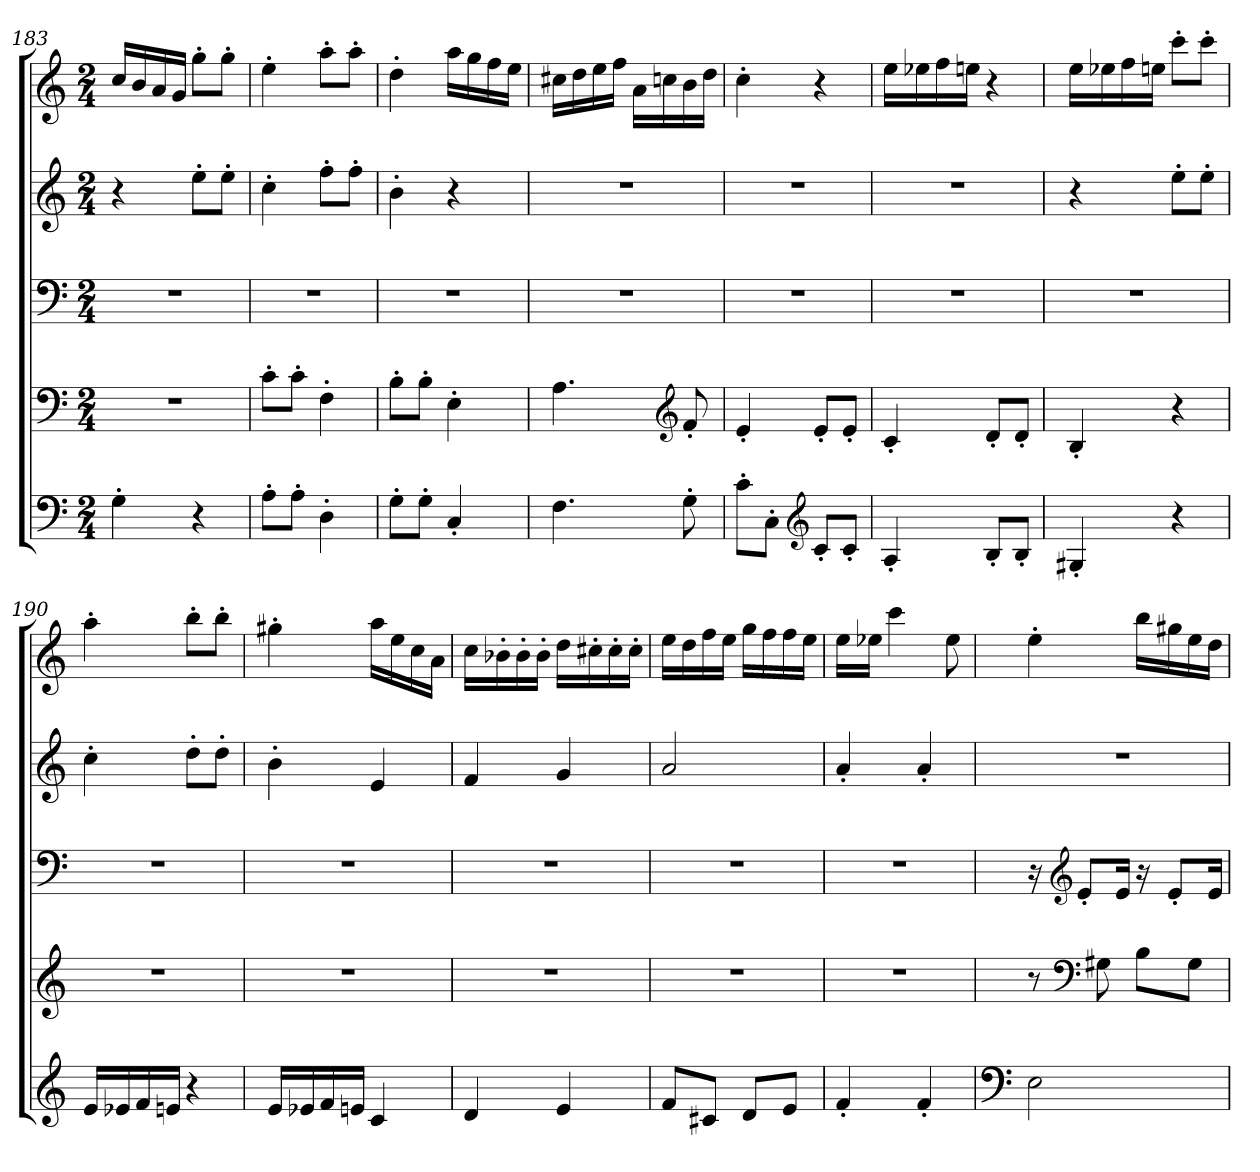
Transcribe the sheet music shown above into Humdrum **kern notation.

**kern	**kern	**kern	**kern	**kern
*part5	*part4	*part3	*part2	*part1
*staff5	*staff4	*staff3	*staff2	*staff1
!!LO:PB:g=z
*clefF4	*clefF4	*clefF4	*clefG2	*clefG2
*k[]	*k[]	*k[]	*k[]	*k[]
*M2/4	*M2/4	*M2/4	*M2/4	*M2/4
=183	=183	=183	=183	=183
4G'\	2r	2r	4r	16cc/LL
.	.	.	.	16b/
.	.	.	.	16a/
.	.	.	.	16g/JJ
*	*	*	*	*MM121
4r	.	.	8ee'\L	8gg'\L
.	.	.	8ee'\J	8gg'\J
=184	=184	=184	=184	=184
8A'\L	8c'\L	2r	4cc'\	4ee'\
8A'\J	8c'\J	.	.	.
4D'\	4F'\	.	8ff'\L	8aa'\L
.	.	.	8ff'\J	8aa'\J
=185	=185	=185	=185	=185
8G'\L	8B'\L	2r	4b'\	4dd'\
8G'\J	8B'\J	.	.	.
4C'/	4E'\	.	4r	16aa\LL
.	.	.	.	16gg\
.	.	.	.	16ff\
.	.	.	.	16ee\JJ
=186	=186	=186	=186	=186
4.F\	4.A\	2r	2r	16cc#X\LL
.	.	.	.	16dd\
.	.	.	.	16ee\
.	.	.	.	16ff\JJ
.	.	.	.	16a\LL
.	.	.	.	16ccn\
*	*clefG2	*	*	*
8G'\	8f'/	.	.	16b\
.	.	.	.	16dd\JJ
=187	=187	=187	=187	=187
*	*	*	*	*MM118
8c'\L	4e'/	2r	2r	4cc'\
8C'\J	.	.	.	.
*clefG2	*	*	*	*
*	*	*	*	*MM121
8c'/L	8e'/L	.	.	4r
8c'/J	8e'/J	.	.	.
!!LO:LB:g=z
=188	=188	=188	=188	=188
4A'/	4c'/	2r	2r	16ee\LL
.	.	.	.	16ee-X\
.	.	.	.	16ff\
.	.	.	.	16een\JJ
8B'/L	8d'/L	.	.	4r
8B'/J	8d'/J	.	.	.
=189	=189	=189	=189	=189
4G#X'/	4B'/	2r	4r	16ee\LL
.	.	.	.	16ee-X\
.	.	.	.	16ff\
.	.	.	.	16een\JJ
*	*	*	*	*MM121
4r	4r	.	8ee'\L	8ccc'\L
.	.	.	8ee'\J	8ccc'\J
=190	=190	=190	=190	=190
16e/LL	2r	2r	4cc'\	4aa'\
16e-X/	.	.	.	.
16f/	.	.	.	.
16en/JJ	.	.	.	.
4r	.	.	8dd'\L	8bb'\L
.	.	.	8dd'\J	8bb'\J
=191	=191	=191	=191	=191
16e/LL	2r	2r	4b'\	4gg#X'\
16e-X/	.	.	.	.
16f/	.	.	.	.
16en/JJ	.	.	.	.
4c/	.	.	4e/	16aa\LL
.	.	.	.	16ee\
.	.	.	.	16cc\
.	.	.	.	16a\JJ
!!LO:PB:g=z
=192	=192	=192	=192	=192
4d/	2r	2r	4f/	16cc\LL
.	.	.	.	16b-X'\
.	.	.	.	16b-'\
.	.	.	.	16b-'\JJ
4e/	.	.	4g/	16dd\LL
.	.	.	.	16cc#X'\
.	.	.	.	16cc#'\
.	.	.	.	16cc#'\JJ
=193	=193	=193	=193	=193
8f/L	2r	2r	2a/	16ee\LL
.	.	.	.	16dd\
8c#X/J	.	.	.	16ff\
.	.	.	.	16ee\JJ
8d/L	.	.	.	16gg\LL
.	.	.	.	16ff\
8e/J	.	.	.	16ff\
.	.	.	.	16ee\JJ
=194	=194	=194	=194	=194
4f'/	2r	2r	4a'/	16ee\LL
.	.	.	.	16ee-X\JJ
.	.	.	.	4ccc\
4f'/	.	.	4a'/	.
.	.	.	.	8ee-\
=195	=195	=195	=195	=195
*clefF4	*	*	*	*
*	*	*	*	*MM121
2E\	8r	16r	2r	4ee'\
*	*	*clefG2	*	*
.	.	8e'/L	.	.
*	*clefF4	*	*	*
.	8G#X\	.	.	.
.	.	16e/Jk	.	.
.	8B\L	16r	.	16bb\LL
.	.	8e'/L	.	16gg#X\
.	8G#\J	.	.	16ee\
.	.	16e/Jk	.	16dd\JJ
=	=	=	=	=
*-	*-	*-	*-	*-
